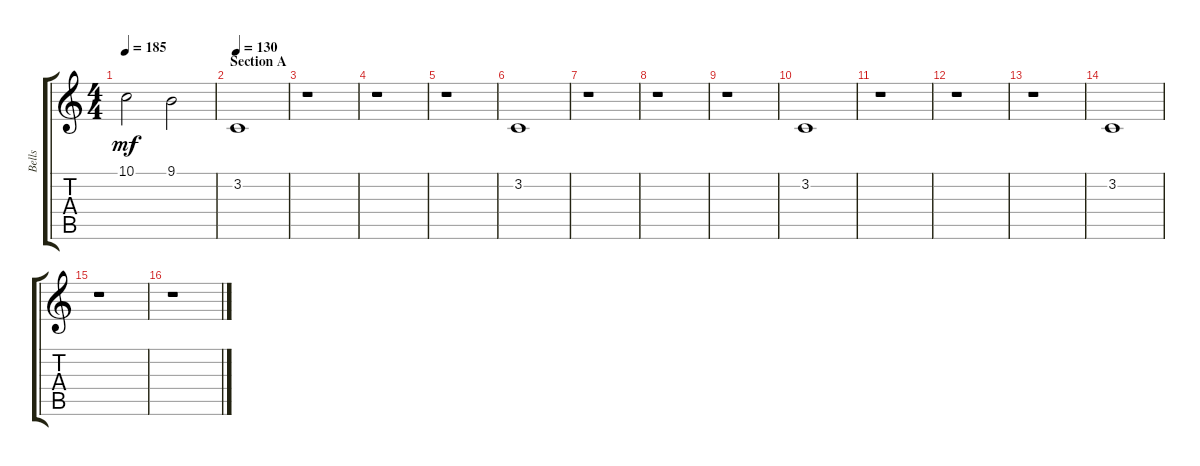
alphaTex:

\track ("Bells" "Bells") {instrument tubularbells}
\staff {score tabs}
\tuning (D4 A3 F3 C3 G2 C2) {hide}
\ts (4 4)
\tempo 185
\clef g2
\ks aminor
10.1.2{dy mf} 9.1.2 |
\section ("" "Section A")
\tempo 130
3.2.1 |
r.1 |
r.1 |
r.1 |
3.2.1 |
r.1 |
r.1 |
r.1 |
3.2.1 |
r.1 |
r.1 |
r.1 |
3.2.1 |
r.1 |
r.1
